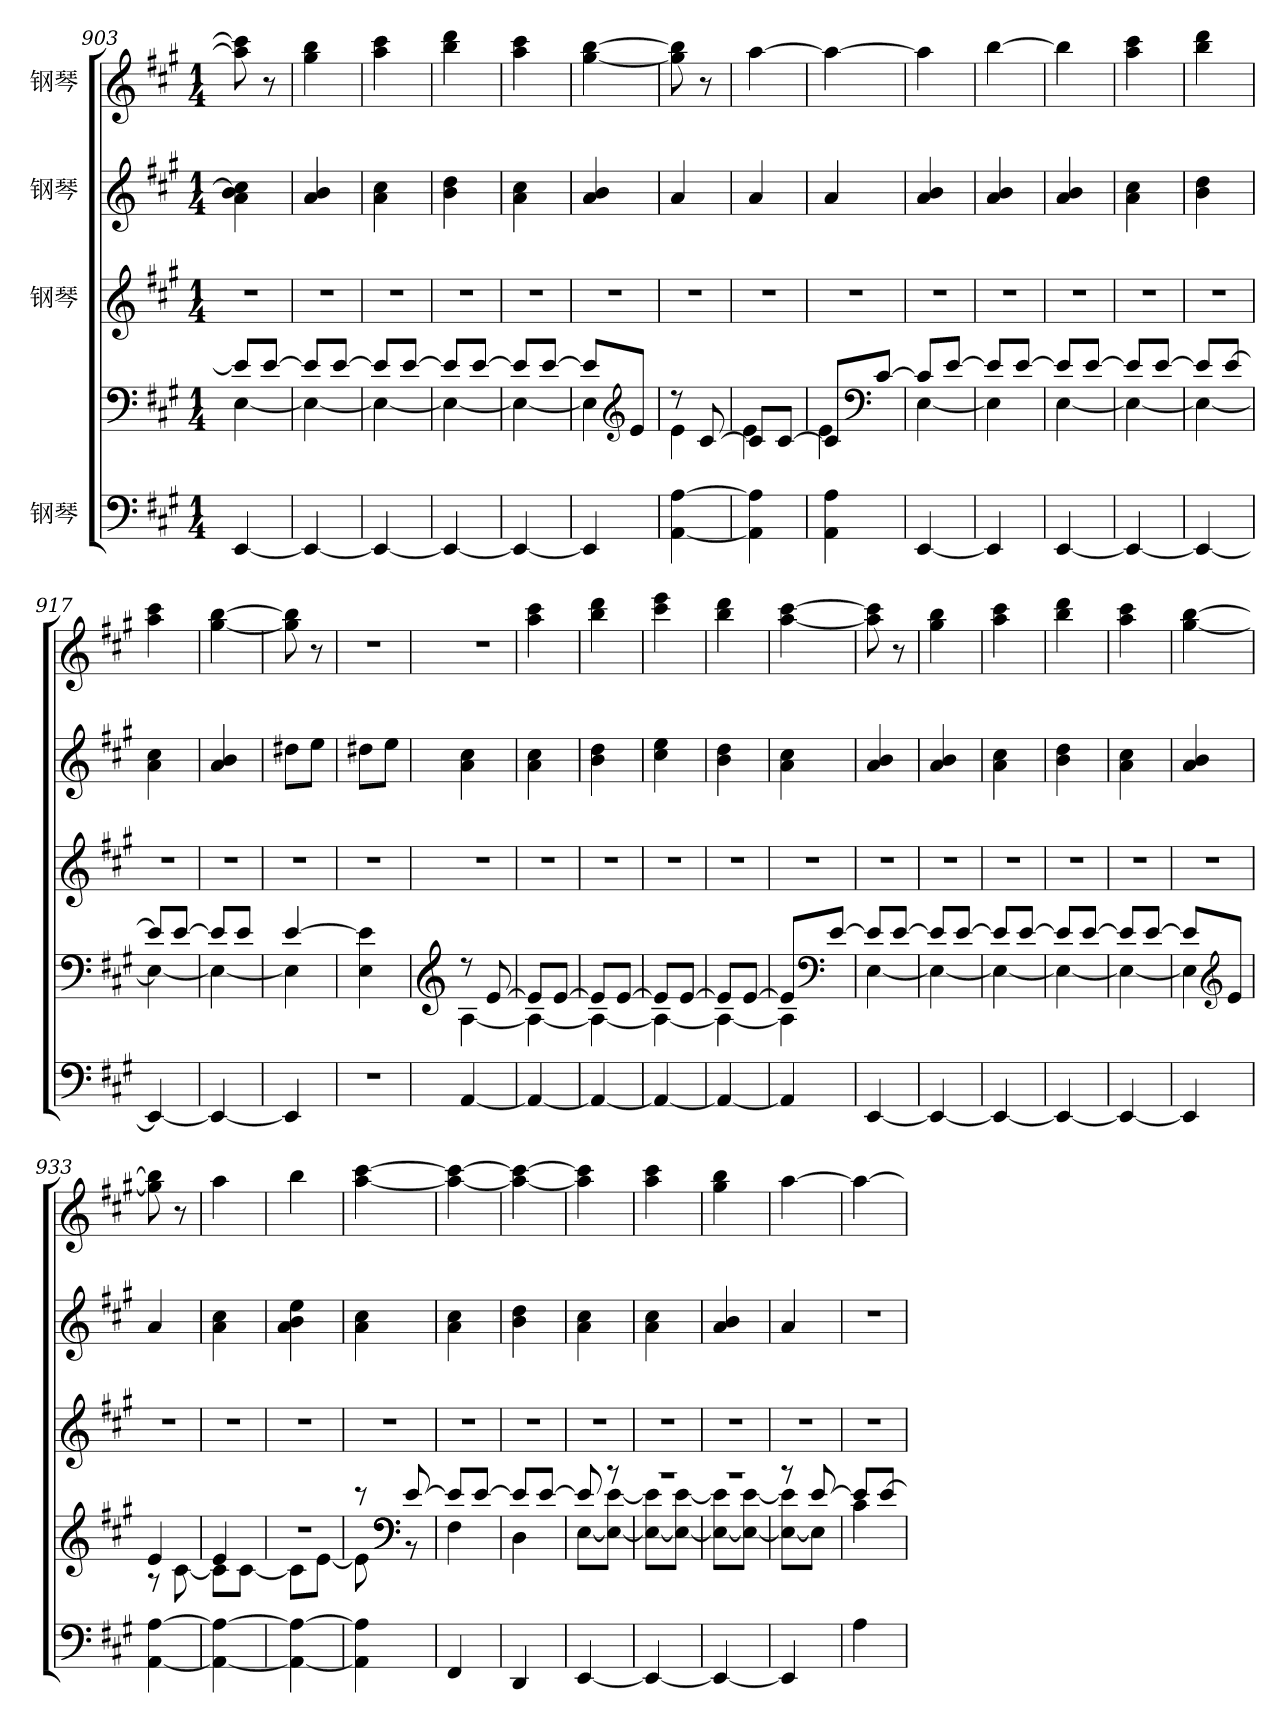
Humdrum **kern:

**kern	**kern	**kern	**kern	**kern
*part4	*part4	*part3	*part2	*part1
*staff5	*staff4	*staff3	*staff2	*staff1
*I"钢琴	*	*I"钢琴	*I"钢琴	*I"钢琴
*clefF4	*clefF4	*clefG2	*clefG2	*clefG2
*k[f#c#g#]	*k[f#c#g#]	*k[f#c#g#]	*k[f#c#g#]	*k[f#c#g#]
*M1/4	*M1/4	*M1/4	*M1/4	*M1/4
=903	=903	=903	=903	=903
*	*^	*	*	*
[4EE/	8e/L]	[4E\	4r	4a\ 4b\ 4cc#\]	8aa\] 8ccc#\]
.	[8e/J	.	.	.	8r
=904	=904	=904	=904	=904	=904
4EE/_	8e/L]	4E\_	4r	4a/ 4b/	4gg#\ 4bb\
.	[8e/J	.	.	.	.
=905	=905	=905	=905	=905	=905
4EE/_	8e/L]	4E\_	4r	4a\ 4cc#\	4aa\ 4ccc#\
.	[8e/J	.	.	.	.
=906	=906	=906	=906	=906	=906
4EE/_	8e/L]	4E\_	4r	4b\ 4dd\	4bb\ 4ddd\
.	[8e/J	.	.	.	.
=907	=907	=907	=907	=907	=907
4EE/_	8e/L]	4E\_	4r	4a\ 4cc#\	4aa\ 4ccc#\
.	[8e/J	.	.	.	.
=908	=908	=908	=908	=908	=908
4EE/]	8e/L]	4E\]	4r	4a/ 4b/	[4gg#\ [4bb\
*	*clefG2	*	*	*	*
.	8e/J	.	.	.	.
=909	=909	=909	=909	=909	=909
[4AA\ [4A\	8r	4e\	4r	4a/	8gg#\] 8bb\]
.	[8c#/	.	.	.	8r
=910	=910	=910	=910	=910	=910
4AA\] 4A\]	8c#/L]	4e\	4r	4a/	[4aa\
.	[8c#/J	.	.	.	.
!!LO:LB:g=z
=911	=911	=911	=911	=911	=911
4AA\ 4A\	8c#/L]	4e\	4r	4a/	4aa\_
*	*clefF4	*	*	*	*
.	[8c#/J	.	.	.	.
=912	=912	=912	=912	=912	=912
[4EE/	8c#/L]	[4E\	4r	4a/ 4b/	4aa\]
.	[8e/J	.	.	.	.
=913	=913	=913	=913	=913	=913
4EE/]	8e/L]	4E\]	4r	4a/ 4b/	[4bb\
.	[8e/J	.	.	.	.
=914	=914	=914	=914	=914	=914
[4EE/	8e/L]	[4E\	4r	4a/ 4b/	4bb\]
.	[8e/J	.	.	.	.
=915	=915	=915	=915	=915	=915
4EE/_	8e/L]	4E\_	4r	4a\ 4cc#\	4aa\ 4ccc#\
.	[8e/J	.	.	.	.
=916	=916	=916	=916	=916	=916
4EE/_	8e/L]	4E\_	4r	4b\ 4dd\	4bb\ 4ddd\
.	[8e/J	.	.	.	.
=917	=917	=917	=917	=917	=917
4EE/_	8e/L]	4E\_	4r	4a\ 4cc#\	4aa\ 4ccc#\
.	[8e/J	.	.	.	.
=918	=918	=918	=918	=918	=918
4EE/_	8e/L]	4E\_	4r	4a/ 4b/	[4gg#\ [4bb\
.	8e/J	.	.	.	.
=919	=919	=919	=919	=919	=919
4EE/]	[4e/	4E\]	4r	8dd#X\L	8gg#\] 8bb\]
.	.	.	.	8ee\J	8r
*	*v	*v	*	*	*
=920	=920	=920	=920	=920
4r	4E\ 4e\]	4r	8dd#X\L	4r
.	.	.	8ee\J	.
!!LO:PB:g=z
=921	=921	=921	=921	=921
*	*clefG2	*	*	*
*	*^	*	*	*
[4AA/	8r	[4A\	4r	4a\ 4cc#\	4r
.	[8e/	.	.	.	.
=922	=922	=922	=922	=922	=922
4AA/_	8e/L]	4A\_	4r	4a\ 4cc#\	4aa\ 4ccc#\
.	[8e/J	.	.	.	.
=923	=923	=923	=923	=923	=923
4AA/_	8e/L]	4A\_	4r	4b\ 4dd\	4bb\ 4ddd\
.	[8e/J	.	.	.	.
=924	=924	=924	=924	=924	=924
4AA/_	8e/L]	4A\_	4r	4cc#\ 4ee\	4ccc#\ 4eee\
.	[8e/J	.	.	.	.
=925	=925	=925	=925	=925	=925
4AA/_	8e/L]	4A\_	4r	4b\ 4dd\	4bb\ 4ddd\
.	[8e/J	.	.	.	.
=926	=926	=926	=926	=926	=926
4AA/]	8e/L]	4A\]	4r	4a\ 4cc#\	[4aa\ [4ccc#\
*	*clefF4	*	*	*	*
.	[8e/J	.	.	.	.
=927	=927	=927	=927	=927	=927
[4EE/	8e/L]	[4E\	4r	4a/ 4b/	8aa\] 8ccc#\]
.	[8e/J	.	.	.	8r
=928	=928	=928	=928	=928	=928
4EE/_	8e/L]	4E\_	4r	4a/ 4b/	4gg#\ 4bb\
.	[8e/J	.	.	.	.
=929	=929	=929	=929	=929	=929
4EE/_	8e/L]	4E\_	4r	4a\ 4cc#\	4aa\ 4ccc#\
.	[8e/J	.	.	.	.
=930	=930	=930	=930	=930	=930
4EE/_	8e/L]	4E\_	4r	4b\ 4dd\	4bb\ 4ddd\
.	[8e/J	.	.	.	.
=931	=931	=931	=931	=931	=931
4EE/_	8e/L]	4E\_	4r	4a\ 4cc#\	4aa\ 4ccc#\
.	[8e/J	.	.	.	.
!!LO:LB:g=z
=932	=932	=932	=932	=932	=932
4EE/]	8e/L]	4E\]	4r	4a/ 4b/	[4gg#\ [4bb\
*	*clefG2	*	*	*	*
.	8e/J	.	.	.	.
=933	=933	=933	=933	=933	=933
[4AA\ [4A\	4e/	8r	4r	4a/	8gg#\] 8bb\]
.	.	[8c#\	.	.	8r
=934	=934	=934	=934	=934	=934
4AA\_ 4A\_	4e/	8c#\L]	4r	4a\ 4cc#\	4aa\
.	.	[8c#\J	.	.	.
=935	=935	=935	=935	=935	=935
4AA\_ 4A\_	4r	8c#\L]	4r	4a\ 4b\ 4ee\	4bb\
.	.	[8e\J	.	.	.
=936	=936	=936	=936	=936	=936
4AA\] 4A\]	8r	8e\]	4r	4a\ 4cc#\	[4aa\ [4ccc#\
*	*clefF4	*	*	*	*
.	[8e/	8r	.	.	.
=937	=937	=937	=937	=937	=937
4FF#/	8e/L]	4F#\	4r	4a\ 4cc#\	4aa\_ 4ccc#\_
.	[8e/J	.	.	.	.
=938	=938	=938	=938	=938	=938
4DD/	8e/L]	4D\	4r	4b\ 4dd\	4aa\_ 4ccc#\_
.	[8e/J	.	.	.	.
=939	=939	=939	=939	=939	=939
[4EE/	8e/]	[8E\L	4r	4a\ 4cc#\	4aa\] 4ccc#\]
.	8r	8E\_ [8e\J	.	.	.
=940	=940	=940	=940	=940	=940
4EE/_	4r	8E\_ 8e\]L	4r	4a\ 4cc#\	4aa\ 4ccc#\
.	.	8E\_ [8e\J	.	.	.
!!LO:PB:g=z
=941	=941	=941	=941	=941	=941
4EE/_	4r	8E\_ 8e\]L	4r	4a/ 4b/	4gg#\ 4bb\
.	.	8E\_ [8e\J	.	.	.
=942	=942	=942	=942	=942	=942
4EE/]	8r	8E\_ 8e\]L	4r	4a/	[4aa\
.	[8e/	8E\J]	.	.	.
=943	=943	=943	=943	=943	=943
4A\	8e/L]	4c#\	4r	4r	4aa\_
.	[8e/J	.	.	.	.
*	*v	*v	*	*	*
=	=	=	=	=
*-	*-	*-	*-	*-
